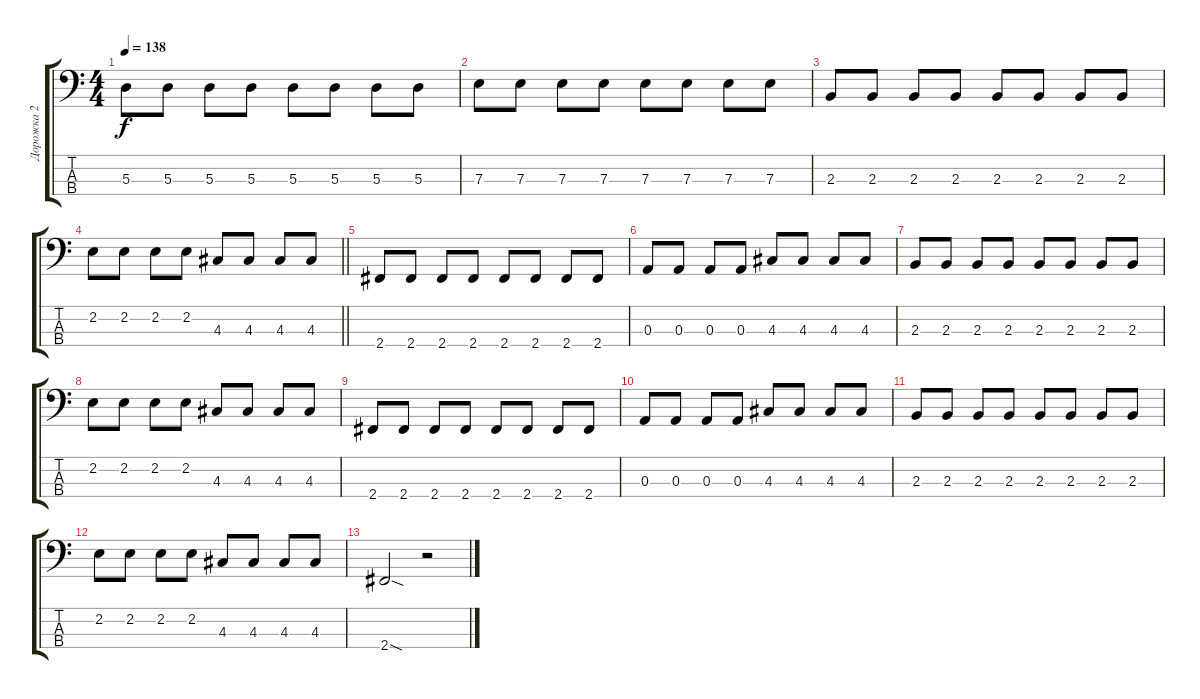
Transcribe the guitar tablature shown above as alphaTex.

\track ("Дорожка 2" "Дорожка 2") {instrument electricbassfinger}
\staff {score tabs}
\tuning (G2 D2 A1 E1) {hide}
\ts (4 4)
\tempo 138
\clef f4
\ks c
5.3.8{dy f} 5.3.8 5.3.8 5.3.8 5.3.8 5.3.8 5.3.8 5.3.8 |
7.3.8 7.3.8 7.3.8 7.3.8 7.3.8 7.3.8 7.3.8 7.3.8 |
2.3.8 2.3.8 2.3.8 2.3.8 2.3.8 2.3.8 2.3.8 2.3.8 |
\barLineRight lightlight
2.2.8 2.2.8 2.2.8 2.2.8 4.3.8 4.3.8 4.3.8 4.3.8 |
2.4.8 2.4.8 2.4.8 2.4.8 2.4.8 2.4.8 2.4.8 2.4.8 |
0.3.8 0.3.8 0.3.8 0.3.8 4.3.8 4.3.8 4.3.8 4.3.8 |
2.3.8 2.3.8 2.3.8 2.3.8 2.3.8 2.3.8 2.3.8 2.3.8 |
2.2.8 2.2.8 2.2.8 2.2.8 4.3.8 4.3.8 4.3.8 4.3.8 |
2.4.8 2.4.8 2.4.8 2.4.8 2.4.8 2.4.8 2.4.8 2.4.8 |
0.3.8 0.3.8 0.3.8 0.3.8 4.3.8 4.3.8 4.3.8 4.3.8 |
2.3.8 2.3.8 2.3.8 2.3.8 2.3.8 2.3.8 2.3.8 2.3.8 |
2.2.8 2.2.8 2.2.8 2.2.8 4.3.8 4.3.8 4.3.8 4.3.8 |
2.4{sod}.2 r.2
